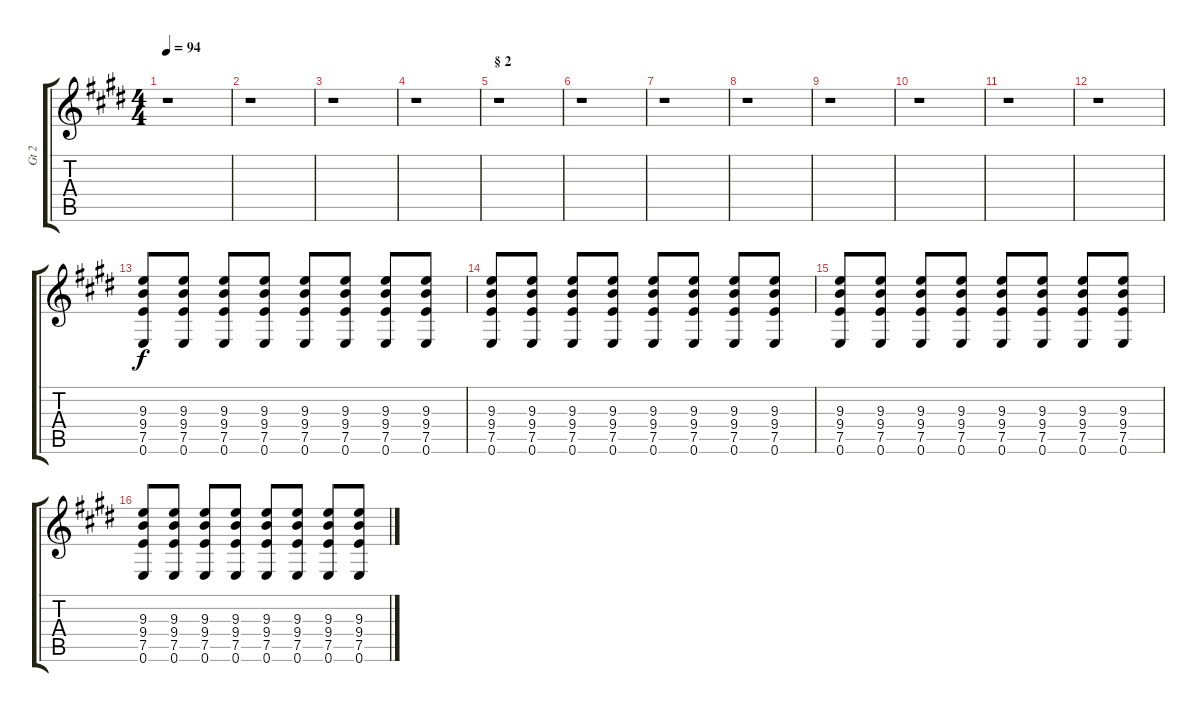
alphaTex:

\track ("Gt 2" "Gt 2") {instrument distortionguitar}
\staff {score tabs}
\tuning (E4 B3 G3 D3 A2 E2) {hide}
\ts (4 4)
\tempo 94
\clef g2
\ks e
r.1{dy f} |
r.1 |
r.1 |
r.1 |
\section ("" "§ 2")
r.1 |
r.1 |
r.1 |
r.1 |
r.1 |
r.1 |
r.1 |
r.1 |
(9.3 9.4 7.5 0.6).8 (9.3 9.4 7.5 0.6).8 (9.3 9.4 7.5 0.6).8 (9.3 9.4 7.5 0.6).8 (9.3 9.4 7.5 0.6).8 (9.3 9.4 7.5 0.6).8 (9.3 9.4 7.5 0.6).8 (9.3 9.4 7.5 0.6).8 |
(9.3 9.4 7.5 0.6).8 (9.3 9.4 7.5 0.6).8 (9.3 9.4 7.5 0.6).8 (9.3 9.4 7.5 0.6).8 (9.3 9.4 7.5 0.6).8 (9.3 9.4 7.5 0.6).8 (9.3 9.4 7.5 0.6).8 (9.3 9.4 7.5 0.6).8 |
(9.3 9.4 7.5 0.6).8 (9.3 9.4 7.5 0.6).8 (9.3 9.4 7.5 0.6).8 (9.3 9.4 7.5 0.6).8 (9.3 9.4 7.5 0.6).8 (9.3 9.4 7.5 0.6).8 (9.3 9.4 7.5 0.6).8 (9.3 9.4 7.5 0.6).8 |
(9.3 9.4 7.5 0.6).8 (9.3 9.4 7.5 0.6).8 (9.3 9.4 7.5 0.6).8 (9.3 9.4 7.5 0.6).8 (9.3 9.4 7.5 0.6).8 (9.3 9.4 7.5 0.6).8 (9.3 9.4 7.5 0.6).8 (9.3 9.4 7.5 0.6).8
